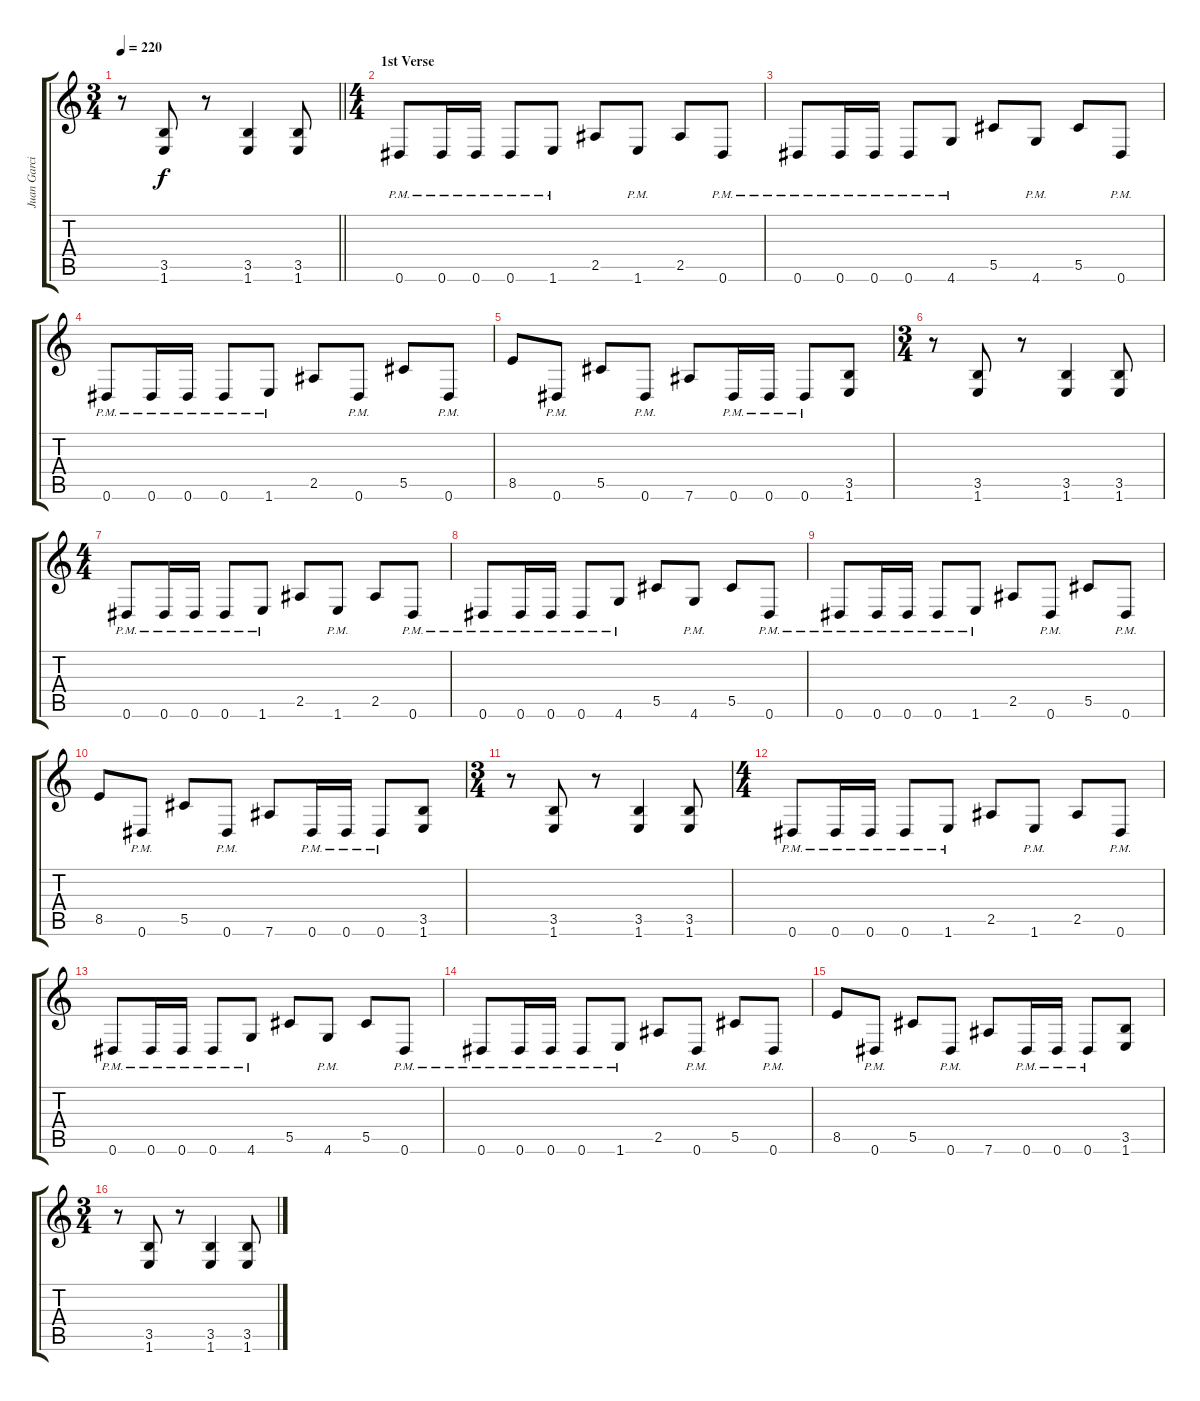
\track ("Juan Garcia" "Juan Garci") {instrument distortionguitar}
\staff {score tabs}
\tuning (Eb4 Bb3 Gb3 Db3 Ab2 Eb2) {hide}
\ts (3 4)
\tempo 220
\clef g2
\barLineRight lightlight
\ks c
r.8{dy f} (3.5 1.6).8 r.8 (3.5 1.6).4 (3.5 1.6).8 |
\ts (4 4)
\section ("" "1st Verse")
0.6{pm}.8 0.6{pm}.16 0.6{pm}.16 0.6{pm}.8 1.6{pm}.8 2.5.8 1.6{pm}.8 2.5.8 0.6{pm}.8 |
0.6{pm}.8 0.6{pm}.16 0.6{pm}.16 0.6{pm}.8 4.6{pm}.8 5.5.8 4.6{pm}.8 5.5.8 0.6{pm}.8 |
0.6{pm}.8 0.6{pm}.16 0.6{pm}.16 0.6{pm}.8 1.6{pm}.8 2.5.8 0.6{pm}.8 5.5.8 0.6{pm}.8 |
8.5.8 0.6{pm}.8 5.5.8 0.6{pm}.8 7.6.8 0.6{pm}.16 0.6{pm}.16 0.6{pm}.8 (3.5 1.6).8 |
\ts (3 4)
r.8 (3.5 1.6).8 r.8 (3.5 1.6).4 (3.5 1.6).8 |
\ts (4 4)
0.6{pm}.8 0.6{pm}.16 0.6{pm}.16 0.6{pm}.8 1.6{pm}.8 2.5.8 1.6{pm}.8 2.5.8 0.6{pm}.8 |
0.6{pm}.8 0.6{pm}.16 0.6{pm}.16 0.6{pm}.8 4.6{pm}.8 5.5.8 4.6{pm}.8 5.5.8 0.6{pm}.8 |
0.6{pm}.8 0.6{pm}.16 0.6{pm}.16 0.6{pm}.8 1.6{pm}.8 2.5.8 0.6{pm}.8 5.5.8 0.6{pm}.8 |
8.5.8 0.6{pm}.8 5.5.8 0.6{pm}.8 7.6.8 0.6{pm}.16 0.6{pm}.16 0.6{pm}.8 (3.5 1.6).8 |
\ts (3 4)
r.8 (3.5 1.6).8 r.8 (3.5 1.6).4 (3.5 1.6).8 |
\ts (4 4)
0.6{pm}.8 0.6{pm}.16 0.6{pm}.16 0.6{pm}.8 1.6{pm}.8 2.5.8 1.6{pm}.8 2.5.8 0.6{pm}.8 |
0.6{pm}.8 0.6{pm}.16 0.6{pm}.16 0.6{pm}.8 4.6{pm}.8 5.5.8 4.6{pm}.8 5.5.8 0.6{pm}.8 |
0.6{pm}.8 0.6{pm}.16 0.6{pm}.16 0.6{pm}.8 1.6{pm}.8 2.5.8 0.6{pm}.8 5.5.8 0.6{pm}.8 |
8.5.8 0.6{pm}.8 5.5.8 0.6{pm}.8 7.6.8 0.6{pm}.16 0.6{pm}.16 0.6{pm}.8 (3.5 1.6).8 |
\ts (3 4)
r.8 (3.5 1.6).8 r.8 (3.5 1.6).4 (3.5 1.6).8
